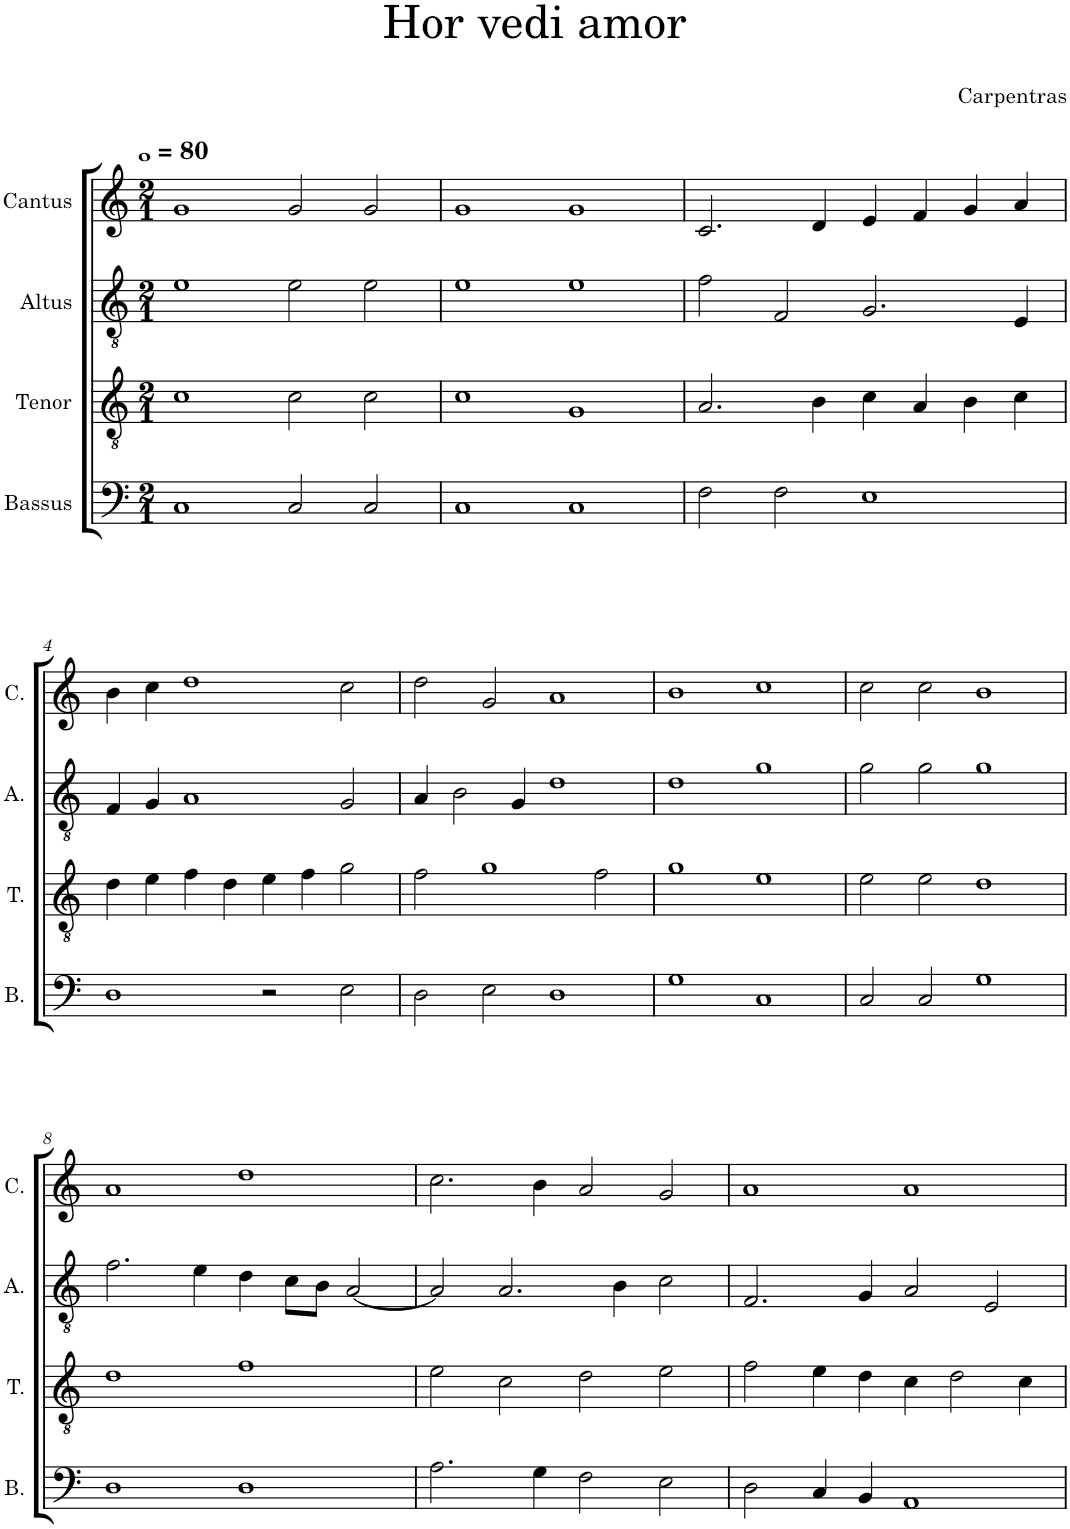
**kern	**kern	**kern	**kern
*part4	*part3	*part2	*part1
*staff4	*staff3	*staff2	*staff1
*I"Bassus	*I"Tenor	*I"Altus	*I"Cantus
*I'B.	*I'T.	*I'A.	*I'C.
*clefF4	*clefGv2	*clefGv2	*clefG2
*k[]	*k[]	*k[]	*k[]
*M2/1	*M2/1	*M2/1	*M2/1
*MM320	*MM320	*MM320	*MM320
=1	=1	=1	=1
1C	1c	1e	1g
2C/	2c\	2e\	2g/
2C/	2c\	2e\	2g/
=2	=2	=2	=2
1C	1c	1e	1g
1C	1G	1e	1g
=3	=3	=3	=3
2F\	2.A/	2f\	2.c/
2F\	.	2F/	.
.	4B\	.	4d/
1E	4c\	2.G/	4e/
.	4A/	.	4f/
.	4B\	.	4g/
.	4c\	4E/	4a/
!!LO:LB:g=z
=4	=4	=4	=4
1D	4d\	4F/	4b\
.	4e\	4G/	4cc\
.	4f\	1A	1dd
.	4d\	.	.
2r	4e\	.	.
.	4f\	.	.
2E\	2g\	2G/	2cc\
=5	=5	=5	=5
2D\	2f\	4A/	2dd\
.	.	2B\	.
2E\	1g	.	2g/
.	.	4G/	.
1D	.	1d	1a
.	2f\	.	.
=6	=6	=6	=6
1G	1g	1d	1b
1C	1e	1g	1cc
=7	=7	=7	=7
2C/	2e\	2g\	2cc\
2C/	2e\	2g\	2cc\
1G	1d	1g	1b
!!LO:LB:g=z
=8	=8	=8	=8
1D	1d	2.f\	1a
.	.	4e\	.
1D	1f	4d\	1dd
.	.	8c\L	.
.	.	8B\J	.
.	.	[2A/	.
=9	=9	=9	=9
2.A\	2e\	2A/]	2.cc\
.	2c\	2.A/	.
4G\	.	.	4b\
2F\	2d\	.	2a/
.	.	4B\	.
2E\	2e\	2c\	2g/
=10	=10	=10	=10
2D\	2f\	2.F/	1a
4C/	4e\	.	.
4BB/	4d\	4G/	.
1AA	4c\	2A/	1a
.	2d\	.	.
.	.	2E/	.
.	4c\	.	.
=	=	=	=
*-	*-	*-	*-
